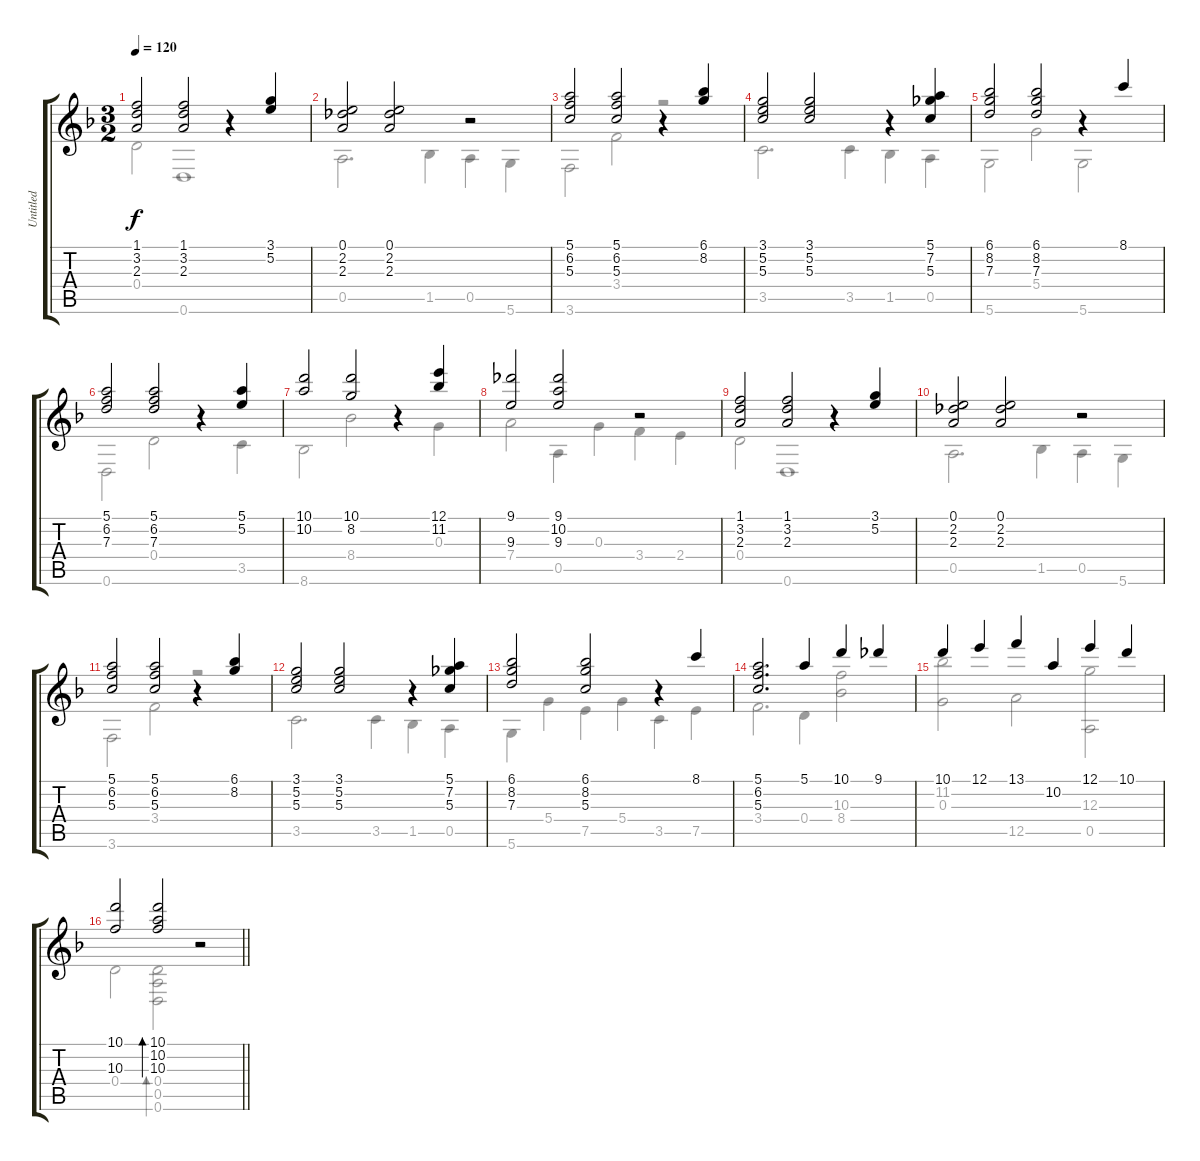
\track ("Untitled" "Untitled") {instrument acousticguitarnylon}
\staff {score tabs}
\tuning (E4 B3 G3 D3 A2 D2) {hide}
\voice
\ts (3 2)
\tempo 120
\clef g2
\ks f
(1.1 3.2 2.3).2{dy f instrument acousticguitarnylon} (1.1 3.2 2.3).2 r.4 (3.1 5.2).4 |
(0.1 2.2 2.3).2 (0.1 2.2 2.3).2 r.2 |
(5.1 6.2 5.3).2 (5.1 6.2 5.3).2 r.4 (6.1 8.2).4 |
(3.1 5.2 5.3).2 (3.1 5.2 5.3).2 r.4 (5.1 7.2 5.3).4 |
(6.1 8.2 7.3).2 (6.1 8.2 7.3).2 r.4 8.1.4 |
(5.1 6.2 7.3).2 (5.1 6.2 7.3).2 r.4 (5.1 5.2).4 |
(10.1 10.2).2 (10.1 8.2).2 r.4 (12.1 11.2).4 |
(9.1 9.3).2 (9.1 10.2 9.3).2 r.2 |
(1.1 3.2 2.3).2 (1.1 3.2 2.3).2 r.4 (3.1 5.2).4 |
(0.1 2.2 2.3).2 (0.1 2.2 2.3).2 r.2 |
(5.1 6.2 5.3).2 (5.1 6.2 5.3).2 r.4 (6.1 8.2).4 |
(3.1 5.2 5.3).2 (3.1 5.2 5.3).2 r.4 (5.1 7.2 5.3).4 |
(6.1 8.2 7.3).2 (6.1 8.2 5.3).2 r.4 8.1.4 |
(5.1 6.2 5.3).2{d} 5.1.4 10.1.4 9.1.4 |
10.1.4 12.1.4 13.1.4 10.2.4 12.1.4 10.1.4 |
\barLineRight lightlight
(10.1 10.3).2 (10.1 10.2 10.3).2{bd 30} r.2
\voice
\clef g2
\ottava regular
\simile none
\ks f
0.4.2{dy f} 0.6.1 |
0.5.2{d} 1.5.4 0.5.4 5.6.4 |
3.6.2 3.4.2 r.2 |
3.5.2{d} 3.5.4 1.5.4 0.5.4 |
5.6.2 5.4.2 5.6.2 |
0.6.2 0.4.2 r.4 3.5.4 |
8.6.2 8.4.2 r.4 0.3.4 |
7.4.2 0.5.4 0.3.4 3.4.4 2.4.4 |
0.4.2 0.6.1 |
0.5.2{d} 1.5.4 0.5.4 5.6.4 |
3.6.2 3.4.2 r.2 |
3.5.2{d} 3.5.4 1.5.4 0.5.4 |
5.6.4 5.4.4 7.5.4 5.4.4 3.5.4 7.5.4 |
3.4.2{d} 0.4.4 (10.3 8.4).2 |
(11.2 0.3).2 12.5.2 (12.3 0.5).2 |
\barLineRight lightlight
0.4.2 (0.4 0.5 0.6).2{bd 30} r.2
